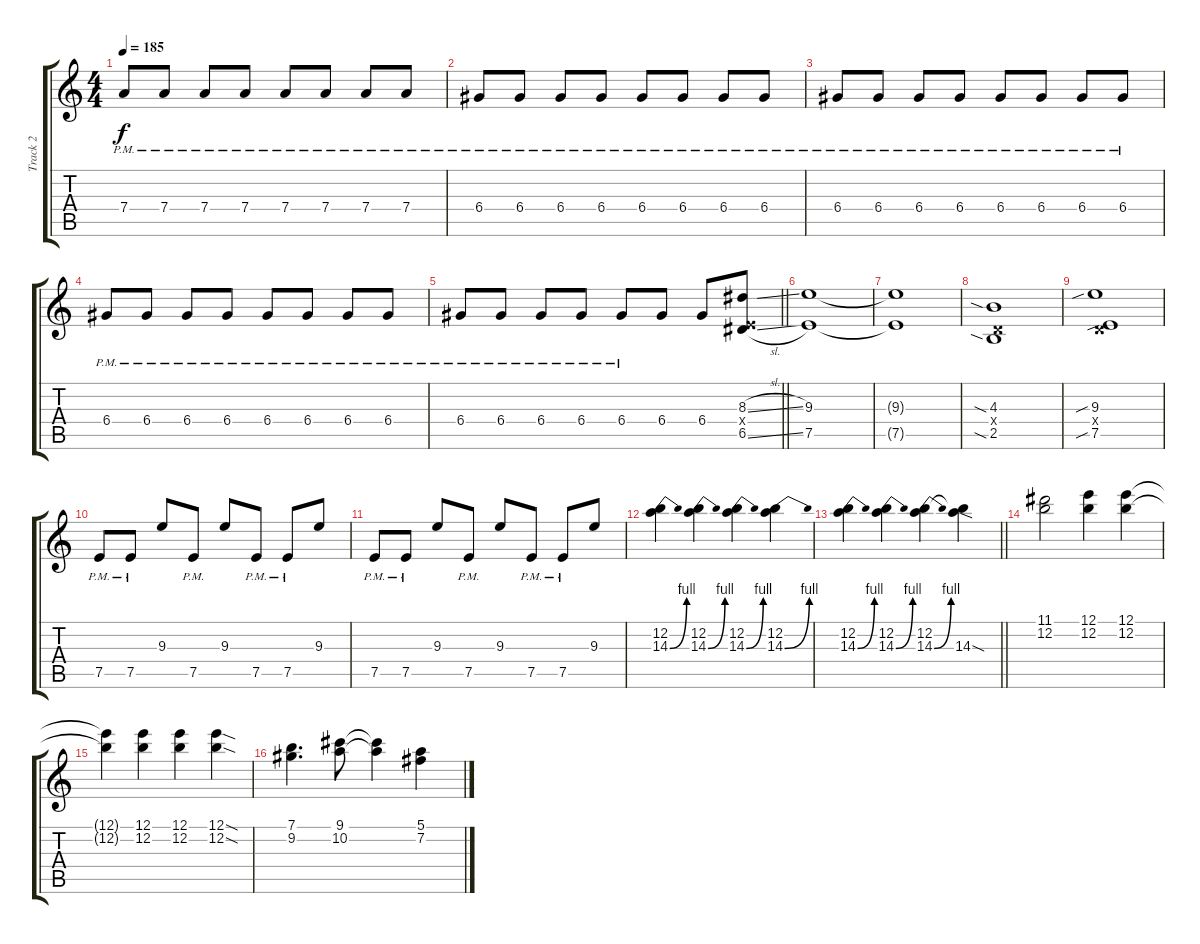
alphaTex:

\track ("Track 2" "Track 2") {instrument overdrivenguitar}
\staff {score tabs}
\tuning (E4 B3 G3 D3 A2 E2) {hide}
\ts (4 4)
\tempo 185
\clef g2
\ks c
7.4{pm}.8{dy f} 7.4{pm}.8 7.4{pm}.8 7.4{pm}.8 7.4{pm}.8 7.4{pm}.8 7.4{pm}.8 7.4{pm}.8 |
6.4{pm}.8 6.4{pm}.8 6.4{pm}.8 6.4{pm}.8 6.4{pm}.8 6.4{pm}.8 6.4{pm}.8 6.4{pm}.8 |
6.4{pm}.8 6.4{pm}.8 6.4{pm}.8 6.4{pm}.8 6.4{pm}.8 6.4{pm}.8 6.4{pm}.8 6.4{pm}.8 |
6.4{pm}.8 6.4{pm}.8 6.4{pm}.8 6.4{pm}.8 6.4{pm}.8 6.4{pm}.8 6.4{pm}.8 6.4{pm}.8 |
\barLineRight lightlight
6.4{pm}.8 6.4{pm}.8 6.4{pm}.8 6.4{pm}.8 6.4{pm}.8 6.4.8 6.4.8 (8.3{sl} 2.4{x} 6.5{sl}).8 |
(9.3 7.5).1 |
(9.3{t} 7.5{t}).1 |
(4.3{sia} 0.4{x} 2.5{sia}).1 |
(9.3{sib} 0.4{x} 7.5{sib}).1 |
7.5{pm}.8 7.5{pm}.8 9.3.8 7.5{pm}.8 9.3.8 7.5{pm}.8 7.5{pm}.8 9.3.8 |
7.5{pm}.8 7.5{pm}.8 9.3.8 7.5{pm}.8 9.3.8 7.5{pm}.8 7.5{pm}.8 9.3.8 |
(12.2 14.3{be (bend 0 0 60 4)}).4 (12.2 14.3{be (bend 0 0 60 4)}).4 (12.2 14.3{be (bend 0 0 60 4)}).4 (12.2 14.3{be (bend 0 0 60 4)}).4 |
\barLineRight lightlight
(12.2 14.3{be (bend 0 0 60 4)}).4 (12.2 14.3{be (bend 0 0 60 4)}).4 (12.2 14.3{be (bend 0 0 60 4)}).4 (12.2{t} 14.3{sod}).4 |
(11.1 12.2).2 (12.1 12.2).4 (12.1 12.2).4 |
(12.1{t} 12.2{t}).4 (12.1 12.2).4 (12.1 12.2).4 (12.1{sod} 12.2{sod}).4 |
(7.1 9.2).4{d} (9.1 10.2).8 (9.1{t} 10.2{t}).4 (5.1 7.2).4
